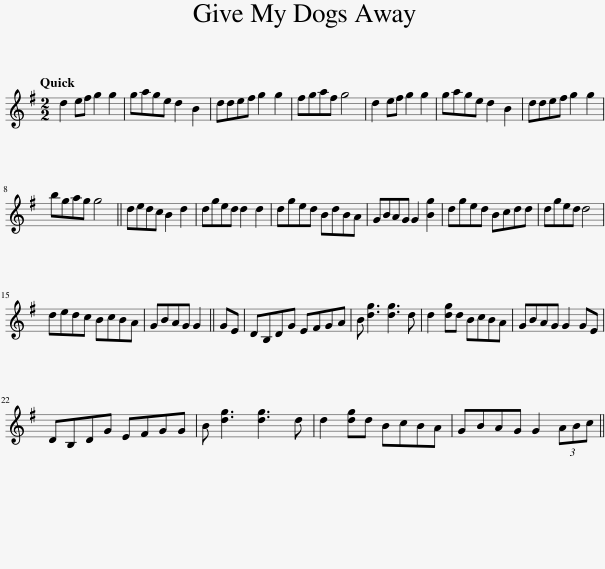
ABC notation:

X:1
L:1/8
Q:1/4=120
M:2/2
I:linebreak $
K:G
V:1 treble
V:1
 d2 ef g2 g2 | gage d2 B2 | ddef g2 g2 | fgaf g4 | d2 ef g2 g2 | %5
 gage d2 B2 | ddef g2 g2 |$ bgag g4 || dedc B2 d2 | dged d2 d2 | %10
 dged BdBA | GBAG G2 [Bg]2 | dged Bcdd | dged d4 |$ dedc BcBA | %15
 GBAG G2 || GE | DB,DG EFGA | B [dg]3 [dg]3 d | d2 [dg]d BcBA | %20
 GBAG G2 GE |$ DB,DG EFGG | B [dg]3 [dg]3 d | d2 [dg]d BcBA | GBAG G2 (3ABc || %25
